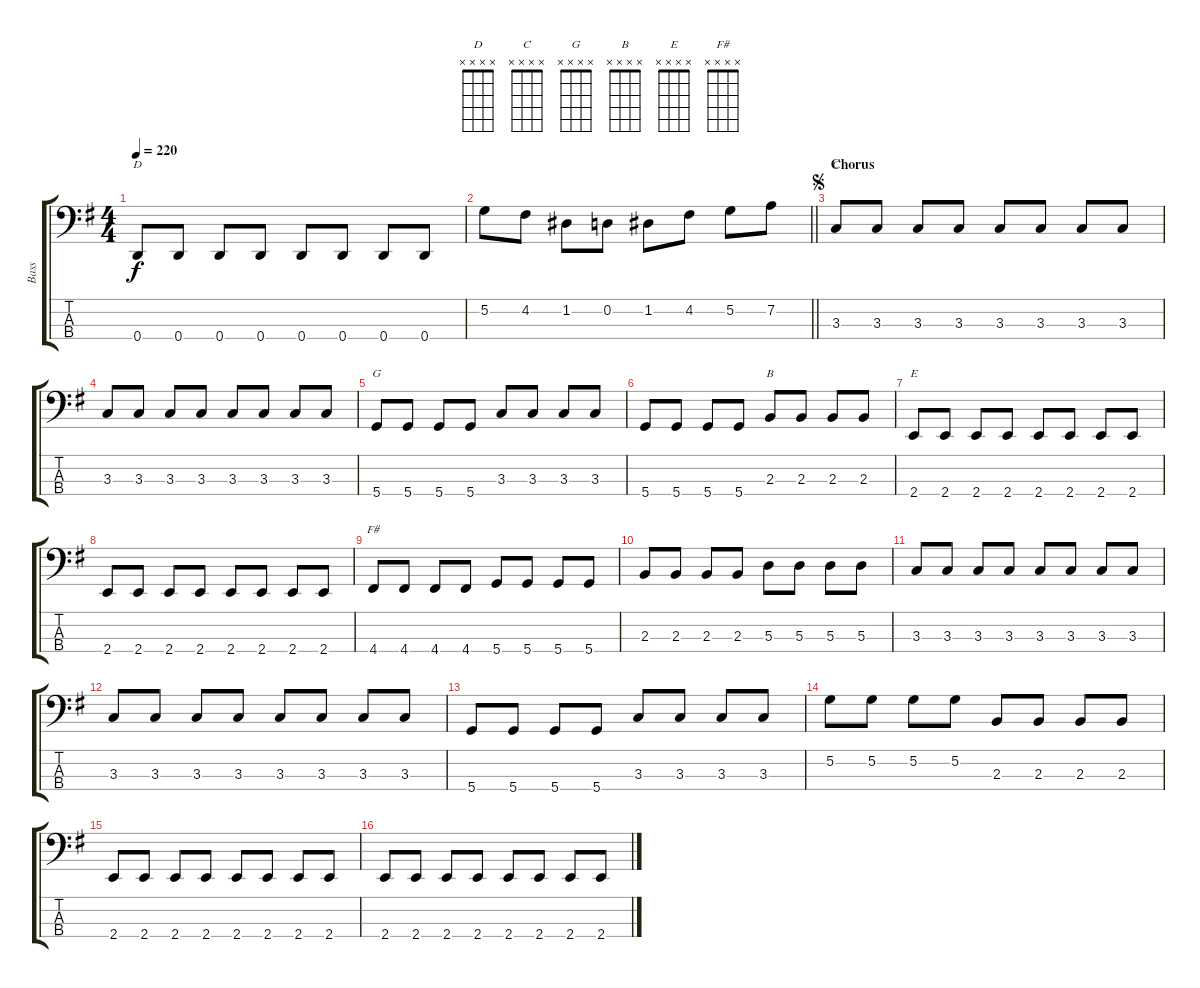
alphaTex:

\track ("Bass" "Bass") {instrument electricbasspick}
\staff {score tabs}
\tuning (G2 D2 A1 D1) {hide}
\chord ("D" x x x x)
\chord ("C" x x x x)
\chord ("G" x x x x)
\chord ("B" x x x x)
\chord ("E" x x x x)
\chord ("F#" x x x x)
\ts (4 4)
\tempo 220
\clef f4
\ks eminor
0.4.8{ch "D" dy f} 0.4.8 0.4.8 0.4.8 0.4.8 0.4.8 0.4.8 0.4.8 |
\barLineRight lightlight
5.2.8 4.2.8 1.2.8 0.2.8 1.2.8 4.2.8 5.2.8 7.2.8 |
\section ("" "Chorus")
\jump segno
3.3.8{ch "C"} 3.3.8 3.3.8 3.3.8 3.3.8 3.3.8 3.3.8 3.3.8 |
3.3.8 3.3.8 3.3.8 3.3.8 3.3.8 3.3.8 3.3.8 3.3.8 |
5.4.8{ch "G"} 5.4.8 5.4.8 5.4.8 3.3.8 3.3.8 3.3.8 3.3.8 |
5.4.8 5.4.8 5.4.8 5.4.8 2.3.8{ch "B"} 2.3.8 2.3.8 2.3.8 |
2.4.8{ch "E"} 2.4.8 2.4.8 2.4.8 2.4.8 2.4.8 2.4.8 2.4.8 |
2.4.8 2.4.8 2.4.8 2.4.8 2.4.8 2.4.8 2.4.8 2.4.8 |
4.4.8{ch "F#"} 4.4.8 4.4.8 4.4.8 5.4.8 5.4.8 5.4.8 5.4.8 |
2.3.8 2.3.8 2.3.8 2.3.8 5.3.8 5.3.8 5.3.8 5.3.8 |
3.3.8 3.3.8 3.3.8 3.3.8 3.3.8 3.3.8 3.3.8 3.3.8 |
3.3.8 3.3.8 3.3.8 3.3.8 3.3.8 3.3.8 3.3.8 3.3.8 |
5.4.8 5.4.8 5.4.8 5.4.8 3.3.8 3.3.8 3.3.8 3.3.8 |
5.2.8 5.2.8 5.2.8 5.2.8 2.3.8 2.3.8 2.3.8 2.3.8 |
2.4.8 2.4.8 2.4.8 2.4.8 2.4.8 2.4.8 2.4.8 2.4.8 |
2.4.8 2.4.8 2.4.8 2.4.8 2.4.8 2.4.8 2.4.8 2.4.8
